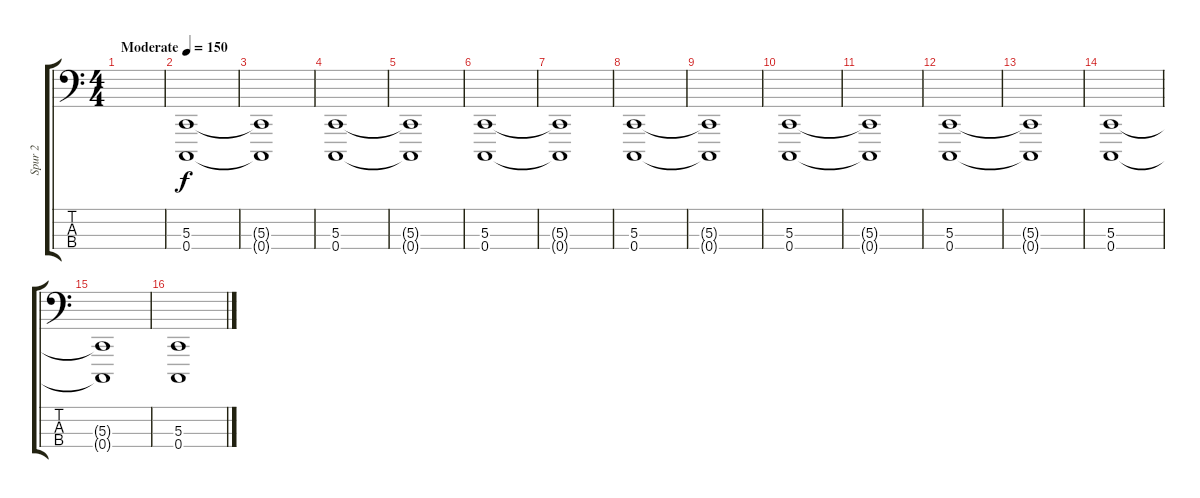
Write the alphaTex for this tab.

\track ("Spur 2" "Spur 2") {instrument acousticgrandpiano}
\staff {score tabs}
\tuning (A2 D2 G1 C1) {hide}
\ts (4 4)
\tempo (150 "Moderate")
\clef f4
\ks c
|
(5.3 0.4).1 |
(5.3{t} 0.4{t}).1 |
(5.3 0.4).1 |
(5.3{t} 0.4{t}).1 |
(5.3 0.4).1 |
(5.3{t} 0.4{t}).1 |
(5.3 0.4).1 |
(5.3{t} 0.4{t}).1 |
(5.3 0.4).1 |
(5.3{t} 0.4{t}).1 |
(5.3 0.4).1 |
(5.3{t} 0.4{t}).1 |
(5.3 0.4).1 |
(5.3{t} 0.4{t}).1 |
(5.3 0.4).1
